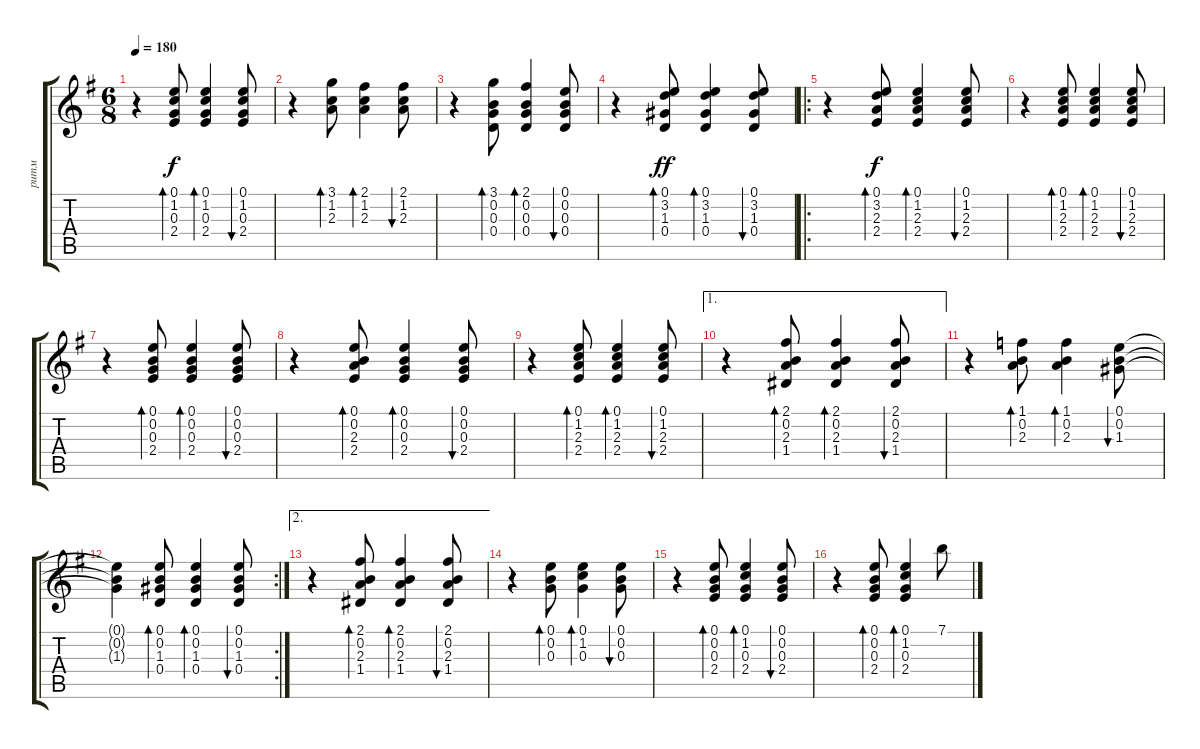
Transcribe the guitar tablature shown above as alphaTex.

\track ("ритм" "ритм") {instrument acousticguitarsteel}
\staff {score tabs}
\tuning (E4 B3 G3 D3 A2 E2) {hide}
\ts (6 8)
\tempo 180
\clef g2
\ks eminor
r.4{dy f} (0.1 1.2 0.3 2.4).8{bd 60} (0.1 1.2 0.3 2.4).4{bd 60} (0.1 1.2 0.3 2.4).8{bu 60} |
r.4 (3.1 1.2 2.3).8{bd 60} (2.1 1.2 2.3).4{bd 60} (2.1 1.2 2.3).8{bu 60} |
r.4 (3.1 0.2 0.3 0.4).8{bd 60} (2.1 0.2 0.3 0.4).4{bd 60} (0.1 0.2 0.3 0.4).8{bu 60} |
r.4 (0.1 3.2 1.3 0.4).8{bd 60 dy ff} (0.1 3.2 1.3 0.4).4{bd 60} (0.1 3.2 1.3 0.4).8{bu 60} |
\ro
r.4 (0.1 3.2 2.3 2.4).8{bd 60 dy f} (0.1 1.2 2.3 2.4).4{bd 60} (0.1 1.2 2.3 2.4).8{bu 60} |
r.4 (0.1 1.2 2.3 2.4).8{bd 60} (0.1 1.2 2.3 2.4).4{bd 60} (0.1 1.2 2.3 2.4).8{bu 60} |
r.4 (0.1 0.2 0.3 2.4).8{bd 60} (0.1 0.2 0.3 2.4).4{bd 60} (0.1 0.2 0.3 2.4).8{bu 60} |
r.4 (0.1 0.2 2.3 2.4).8{bd 60} (0.1 0.2 0.3 2.4).4{bd 60} (0.1 0.2 0.3 2.4).8{bu 60} |
r.4 (0.1 1.2 2.3 2.4).8{bd 60} (0.1 1.2 2.3 2.4).4{bd 60} (0.1 1.2 2.3 2.4).8{bu 60} |
\ae 1
r.4 (2.1 0.2 2.3 1.4).8{bd 60} (2.1 0.2 2.3 1.4).4{bd 60} (2.1 0.2 2.3 1.4).8{bu 60} |
r.4 (1.1 0.2 2.3).8{bd 60} (1.1 0.2 2.3).4{bd 60} (0.1 0.2 1.3).8{bu 60} |
\rc 2
(0.1{t} 0.2{t} 1.3{t}).4 (0.1 0.2 1.3 0.4).8{bd 60} (0.1 0.2 1.3 0.4).4{bd 60} (0.1 0.2 1.3 0.4).8{bu 60} |
\ae 2
r.4 (2.1 0.2 2.3 1.4).8{bd 60} (2.1 0.2 2.3 1.4).4{bd 60} (2.1 0.2 2.3 1.4).8{bu 60} |
r.4 (0.1 0.2 0.3).8{bd 60} (0.1 1.2 0.3).4{bd 60} (0.1 0.2 0.3).8{bu 60} |
r.4 (0.1 0.2 0.3 2.4).8{bd 60} (0.1 1.2 0.3 2.4).4{bd 60} (0.1 0.2 0.3 2.4).8{bu 60} |
r.4 (0.1 0.2 0.3 2.4).8{bd 60} (0.1 1.2 0.3 2.4).4{bd 60} 7.1.8
